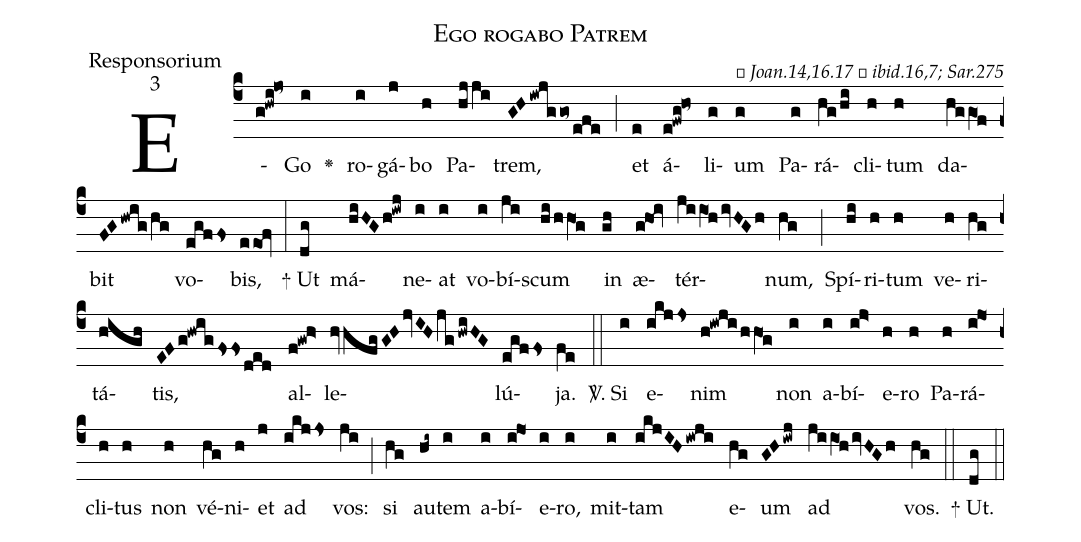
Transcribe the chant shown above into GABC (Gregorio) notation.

name:Ego rogabo Patrem;
office-part:Responsorium;
mode:3;
commentary:ꝶ Joan.14,16.17 ꝟ ibid.16,7; Sar.275;
%%
(c4)E(g!hwi!jo~)Go(i) <v>\greheightstar</v>()
ro(i)gá(j)bo(h) Pa(hj/ji)trem,(GHiwjggo~/efe) (;)
et(e) á(e!fwg!ho~)li(g)um(g) Pa(g)rá(hg/hi)cli(h)tum(h)
da(hg/gO1f)bit(FGhwig/hg) vo(egffs)bis,(eeof) (:)

+
Ut(dg) má(hiHGh!iwj)ne(i)at(i) vo(i)bí(ji)scum(hi/hhO1g)
in(gh) æ(g!ho1!iv)tér(ji/iO1hivHGh)num,(hg) (;)
Spí(hi)ri(h)tum(h) ve(h)ri(hg)tá(high)tis,(EFg!hwigfss/ded)
al(f!gw!h>)le(hvhfgGHjvIHjghwiHG)lú(egffs)ja.(fe) (::)

<sp>V/</sp>.
Si(i) e(ikjjs)nim(h!iwjihhO1g) non(i) a(i)bí(ij>)e(h)ro(h)
Pa(h)rá(i!jo1)cli(h)tus(h) non(h) vé(hg)ni(h)et(j) ad(ikjjs) vos:(ji) (;)
si(hg) au(hi~)tem(i) a(i)bí(i!jo1)e(i)ro,(i)
mit(i)tam(ikjIHiwji) e(hg)um(GHiwj) ad(jiiO1hivHGh) vos.(hg) (::)

+ Ut.(dg) (::)
